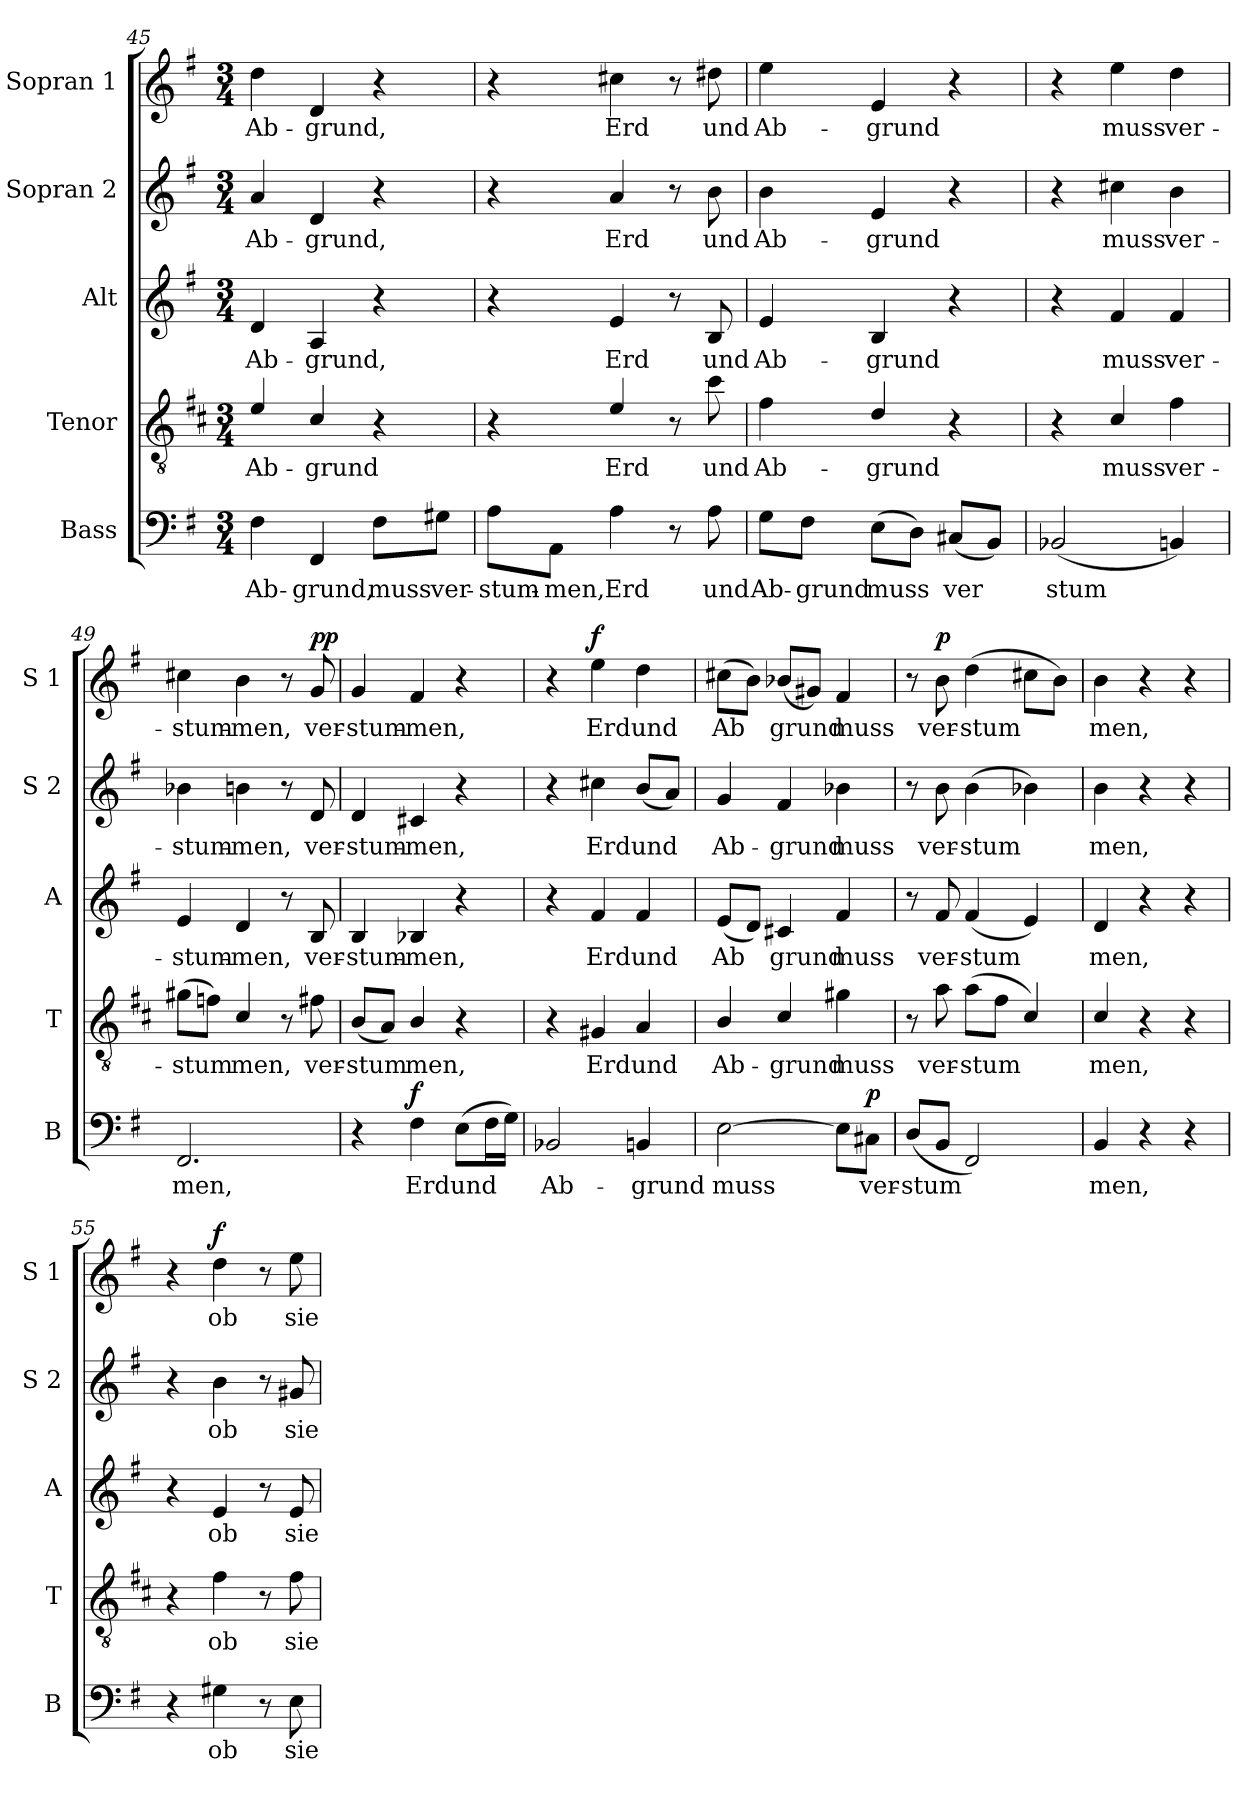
**kern	**text	**dynam	**kern	**text	**kern	**text	**kern	**text	**kern	**text	**dynam
*part5	*part5	*part5	*part4	*part4	*part3	*part3	*part2	*part2	*part1	*part1	*part1
*staff5	*staff5	*staff5	*staff4	*staff4	*staff3	*staff3	*staff2	*staff2	*staff1	*staff1	*staff1
*I"Bass	*	*	*I"Tenor	*	*I"Alt	*	*I"Sopran 2	*	*I"Sopran 1	*	*
*I'B	*	*	*I'T	*	*I'A	*	*I'S 2	*	*I'S 1	*	*
*clefF4	*	*	*clefGv2	*	*clefG2	*	*clefG2	*	*clefG2	*	*
*	*	*	*ITrd4c7	*	*	*	*	*	*	*	*
*k[f#]	*	*	*k[f#]	*	*k[f#]	*	*k[f#]	*	*k[f#]	*	*
*M3/4	*	*	*M3/4	*	*M3/4	*	*M3/4	*	*M3/4	*	*
=45	=45	=45	=45	=45	=45	=45	=45	=45	=45	=45	=45
!	!LO:LY:b	!	!	!LO:LY:b	!	!LO:LY:b	!	!LO:LY:b	!	!LO:LY:b	!
4F#\	Ab-	.	4A/	Ab-	4d/	Ab-	4a/	Ab-	4dd\	Ab-	.
!	!LO:LY:b	!	!	!LO:LY:b	!	!LO:LY:b	!	!LO:LY:b	!	!LO:LY:b	!
4FF#/	grund,	.	4F#/	grund	4A/	grund,	4d/	grund,	4d/	grund,	.
!	!LO:LY:b	!	!	!	!	!	!	!	!	!	!
8F#\L	muss	.	4r	.	4r	.	4r	.	4r	.	.
!	!LO:LY:b	!	!	!	!	!	!	!	!	!	!
8G#X\J	ver-	.	.	.	.	.	.	.	.	.	.
=46	=46	=46	=46	=46	=46	=46	=46	=46	=46	=46	=46
!	!LO:LY:b	!	!	!	!	!	!	!	!	!	!
8A\L	stum-	.	4r	.	4r	.	4r	.	4r	.	.
!	!LO:LY:b	!	!	!	!	!	!	!	!	!	!
8AA\J	men,	.	.	.	.	.	.	.	.	.	.
!	!LO:LY:b	!	!	!LO:LY:b	!	!LO:LY:b	!	!LO:LY:b	!	!LO:LY:b	!
4A\	Erd	.	4A/	Erd	4e/	Erd	4a/	Erd	4cc#X\	Erd	.
8r	.	.	8r	.	8r	.	8r	.	8r	.	.
!	!LO:LY:b	!	!	!LO:LY:b	!	!LO:LY:b	!	!LO:LY:b	!	!LO:LY:b	!
8A\	und	.	8f#\	und	8B/	und	8b\	und	8dd#X\	und	.
!!LO:LB:g=z
=47	=47	=47	=47	=47	=47	=47	=47	=47	=47	=47	=47
!	!LO:LY:b	!	!	!LO:LY:b	!	!LO:LY:b	!	!LO:LY:b	!	!LO:LY:b	!
8G\L	Ab-	.	4B\	Ab-	4e/	Ab-	4b\	Ab-	4ee\	Ab-	.
!	!LO:LY:b	!	!	!	!	!	!	!	!	!	!
8F#\J	grund	.	.	.	.	.	.	.	.	.	.
!	!LO:LY:b	!	!	!LO:LY:b	!	!LO:LY:b	!	!LO:LY:b	!	!LO:LY:b	!
(8E\L	muss	.	4G/	grund	4B/	grund	4e/	grund	4e/	grund	.
8D\J)	.	.	.	.	.	.	.	.	.	.	.
!	!LO:LY:b	!	!	!	!	!	!	!	!	!	!
(8C#X/L	ver	.	4r	.	4r	.	4r	.	4r	.	.
8BB/J)	.	.	.	.	.	.	.	.	.	.	.
=48	=48	=48	=48	=48	=48	=48	=48	=48	=48	=48	=48
!	!LO:LY:b	!	!	!	!	!	!	!	!	!	!
(2BB-X/	stum	.	4r	.	4r	.	4r	.	4r	.	.
!	!	!	!	!LO:LY:b	!	!LO:LY:b	!	!LO:LY:b	!	!LO:LY:b	!
.	.	.	4F#/	muss	4f#/	muss	4cc#X\	muss	4ee\	muss	.
!	!	!	!	!LO:LY:b	!	!LO:LY:b	!	!LO:LY:b	!	!LO:LY:b	!
4BBn/)	.	.	4B\	ver-	4f#/	ver-	4b\	ver-	4dd\	ver-	.
=49	=49	=49	=49	=49	=49	=49	=49	=49	=49	=49	=49
!	!LO:LY:b	!	!	!LO:LY:b	!	!LO:LY:b	!	!LO:LY:b	!	!LO:LY:b	!
2.FF#/	men,	.	(8c#X\L	stum	4e/	stum-	4b-X\	stum-	4cc#X\	stum-	.
.	.	.	8B-X\J)	.	.	.	.	.	.	.	.
!	!	!	!	!LO:LY:b	!	!LO:LY:b	!	!LO:LY:b	!	!LO:LY:b	!
.	.	.	4F#/	men,	4d/	men,	4bn\	men,	4b\	men,	.
.	.	.	8r	.	8r	.	8r	.	8r	.	.
!	!	!	!	!LO:LY:b	!	!LO:LY:b	!	!LO:LY:b	!	!LO:LY:b	!LO:DY:b
.	.	.	8Bn\	ver-	8B/	ver-	8d/	ver-	8g/	ver-	pp
=50	=50	=50	=50	=50	=50	=50	=50	=50	=50	=50	=50
!	!	!	!	!LO:LY:b	!	!LO:LY:b	!	!LO:LY:b	!	!LO:LY:b	!
4r	.	.	(8E/L	stum	4B/	stum-	4d/	stum-	4g/	stum-	.
.	.	.	8D/J)	.	.	.	.	.	.	.	.
!	!LO:LY:b	!LO:DY:b	!	!LO:LY:b	!	!LO:LY:b	!	!LO:LY:b	!	!LO:LY:b	!
4F#\	Erd	f	4E/	men,	4B-X/	men,	4c#X/	men,	4f#/	men,	.
!	!LO:LY:b	!	!	!	!	!	!	!	!	!	!
(8E\L	und	.	4r	.	4r	.	4r	.	4r	.	.
16F#\L	.	.	.	.	.	.	.	.	.	.	.
16G\JJ)	.	.	.	.	.	.	.	.	.	.	.
=51	=51	=51	=51	=51	=51	=51	=51	=51	=51	=51	=51
!	!LO:LY:b	!	!	!	!	!	!	!	!	!	!
2BB-X/	Ab-	.	4r	.	4r	.	4r	.	4r	.	.
!	!	!	!	!LO:LY:b	!	!LO:LY:b	!	!LO:LY:b	!	!LO:LY:b	!LO:DY:b
.	.	.	4C#X/	Erd	4f#/	Erd	4cc#X\	Erd	4ee\	Erd	f
!	!LO:LY:b	!	!	!LO:LY:b	!	!LO:LY:b	!	!LO:LY:b	!	!LO:LY:b	!
4BBn/	grund	.	4D/	und	4f#/	und	(8b/L	und	4dd\	und	.
.	.	.	.	.	.	.	8a/J)	.	.	.	.
!!LO:LB:g=z
=52	=52	=52	=52	=52	=52	=52	=52	=52	=52	=52	=52
!	!LO:LY:b	!	!	!LO:LY:b	!	!LO:LY:b	!	!LO:LY:b	!	!LO:LY:b	!
[2E\	muss	.	4E/	Ab-	(8e/L	Ab	4g/	Ab-	(8cc#X\L	Ab	.
.	.	.	.	.	8d/J)	.	.	.	8b\J)	.	.
!	!	!	!	!LO:LY:b	!	!LO:LY:b	!	!LO:LY:b	!	!LO:LY:b	!
.	.	.	4F#/	grund	4c#X/	grund	4f#/	grund	(8b-X/L	grund	.
.	.	.	.	.	.	.	.	.	8g#X/J)	.	.
!	!	!	!	!LO:LY:b	!	!LO:LY:b	!	!LO:LY:b	!	!LO:LY:b	!
8E\L]	.	.	4c#X\	muss	4f#/	muss	4b-X\	muss	4f#/	muss	.
!	!LO:LY:b	!LO:DY:b	!	!	!	!	!	!	!	!	!
8C#X\J	ver-	p	.	.	.	.	.	.	.	.	.
=53	=53	=53	=53	=53	=53	=53	=53	=53	=53	=53	=53
!	!LO:LY:b	!	!	!	!	!	!	!	!	!	!
(8D/L	stum	.	8r	.	8r	.	8r	.	8r	.	.
!	!	!	!	!LO:LY:b	!	!LO:LY:b	!	!LO:LY:b	!	!LO:LY:b	!LO:DY:b
8BB/J	.	.	8d\	ver-	8f#/	ver-	8b\	ver-	8b\	ver-	p
!	!	!	!	!LO:LY:b	!	!LO:LY:b	!	!LO:LY:b	!	!LO:LY:b	!
2FF#/)	.	.	(8d\L	stum	(4f#/	stum	(4b\	stum	(4dd\	stum	.
.	.	.	8B\J	.	.	.	.	.	.	.	.
.	.	.	4F#/)	.	4e/)	.	4b-X\)	.	8cc#X\L	.	.
.	.	.	.	.	.	.	.	.	8b\J)	.	.
=54	=54	=54	=54	=54	=54	=54	=54	=54	=54	=54	=54
!	!LO:LY:b	!	!	!LO:LY:b	!	!LO:LY:b	!	!LO:LY:b	!	!LO:LY:b	!
4BB/	men,	.	4F#/	men,	4d/	men,	4b\	men,	4b\	men,	.
4r	.	.	4r	.	4r	.	4r	.	4r	.	.
4r	.	.	4r	.	4r	.	4r	.	4r	.	.
=55	=55	=55	=55	=55	=55	=55	=55	=55	=55	=55	=55
4r	.	.	4r	.	4r	.	4r	.	4r	.	.
!	!LO:LY:b	!	!	!LO:LY:b	!	!LO:LY:b	!	!LO:LY:b	!	!LO:LY:b	!LO:DY:b
4G#X\	ob	.	4B\	ob	4e/	ob	4b\	ob	4dd\	ob	f
8r	.	.	8r	.	8r	.	8r	.	8r	.	.
!	!LO:LY:b	!	!	!LO:LY:b	!	!LO:LY:b	!	!LO:LY:b	!	!LO:LY:b	!
8E\	sie	.	8B\	sie	8e/	sie	8g#X/	sie	8ee\	sie	.
=	=	=	=	=	=	=	=	=	=	=	=
*-	*-	*-	*-	*-	*-	*-	*-	*-	*-	*-	*-
